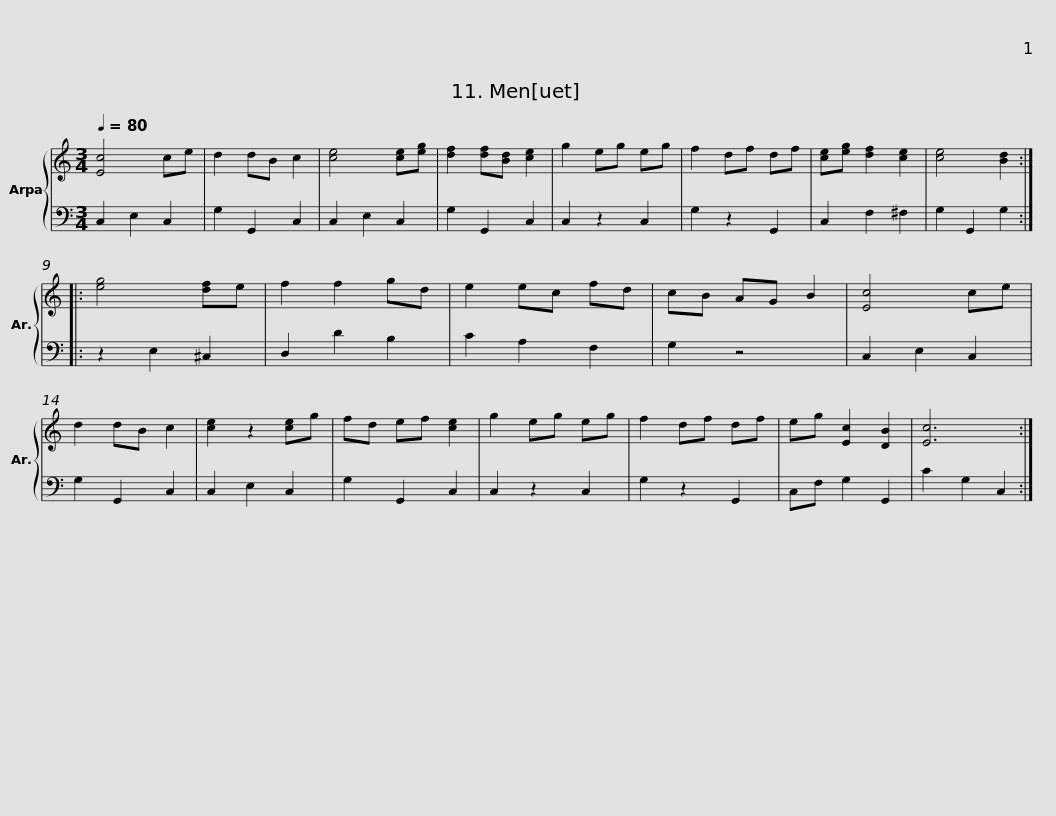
X:1
%%score { 1 | 2 }
L:1/8
Q:1/4=80
M:3/4
I:linebreak $
K:C
V:1 treble
V:2 bass
V:1
 [Ec]4 ce | d2 dB c2 | [ce]4 [ce][eg] | [df]2 [df][Bd] [ce]2 | g2 eg eg | %5
 f2 df df | [ce][eg] [df]2 [ce]2 | [ce]4 [Bd]2 :: [eg]4 [df]e |$ f2 f2 gd | %10
 e2 ec fd | cB AG B2 | [Ec]4 ce | d2 dB c2 | [ce]2 z2 [ce]g | %15
 fd ef [ce]2 | g2 eg eg | f2 df df |$ eg [Ec]2 [DB]2 | [Ec]6 :| %20
V:2
 C,2 E,2 C,2 | G,2 G,,2 C,2 | C,2 E,2 C,2 | G,2 G,,2 C,2 | C,2 z2 C,2 | %5
 G,2 z2 G,,2 | C,2 F,2 ^F,2 | G,2 G,,2 G,2 :: z2 E,2 ^C,2 |$ D,2 D2 B,2 | %10
 C2 A,2 F,2 | G,2 z4 | C,2 E,2 C,2 | G,2 G,,2 C,2 | C,2 E,2 C,2 | %15
 G,2 G,,2 C,2 | C,2 z2 C,2 | G,2 z2 G,,2 |$ C,F, G,2 G,,2 | C2 G,2 C,2 :| %20
